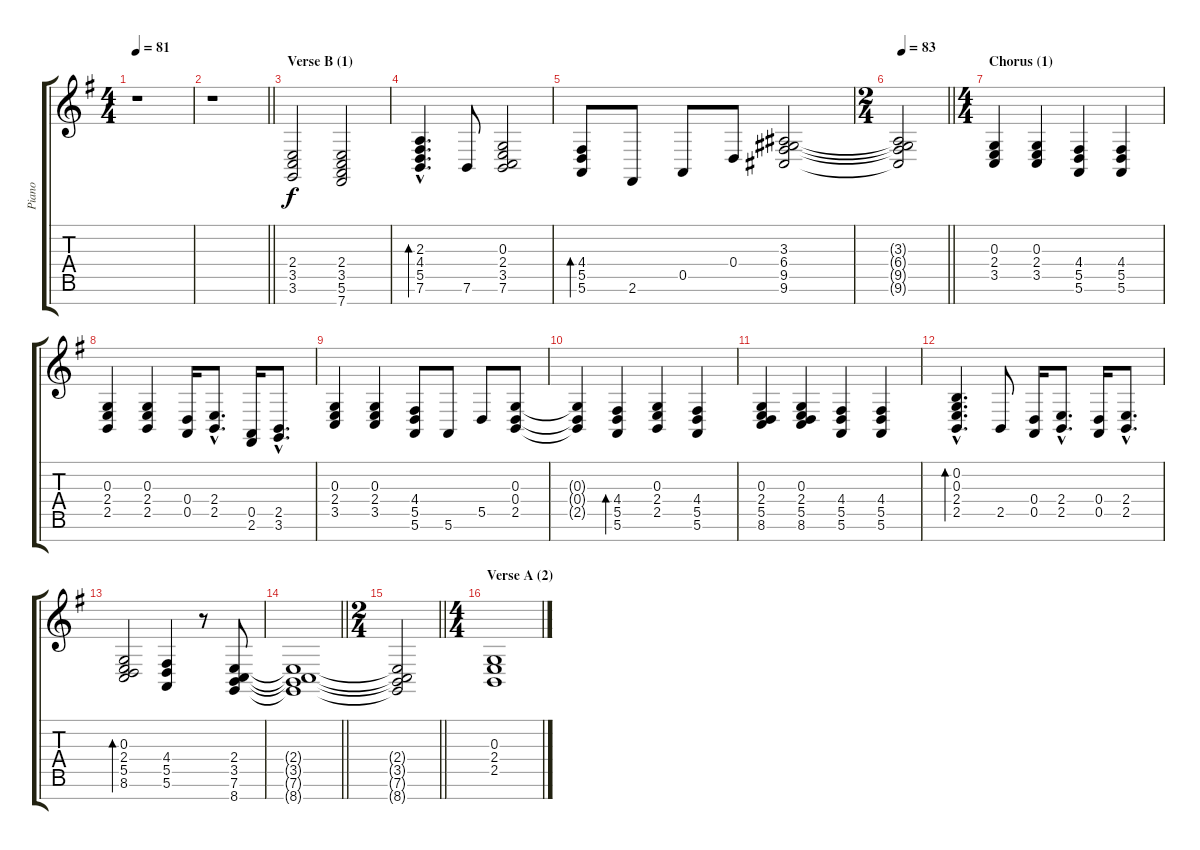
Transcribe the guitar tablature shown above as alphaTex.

\track ("Piano" "Piano") {instrument brightacousticpiano}
\staff {score tabs}
\tuning (E4 B3 G3 D3 A2 E2 B1) {hide}
\ts (4 4)
\tempo 81
\clef g2
\ks eminor
r.1{dy f} |
\barLineRight lightlight
r.1 |
\section ("" "Verse B (1)")
(2.4 3.5 3.6).2 (2.4 3.5 5.6 7.7).2 |
(2.3{hac} 4.4{hac} 5.5{hac} 7.6{hac}).4{d bd 120} 7.6.8 (0.3 2.4 3.5 7.6).2 |
(4.4 5.5 5.6).8{bd 120} 2.6.8 0.5.8 0.4.8 (3.3 6.4 9.5 9.6).2 |
\ts (2 4)
\tempo 83
\barLineRight lightlight
(3.3{t} 6.4{t} 9.5{t} 9.6{t}).2 |
\ts (4 4)
\section ("" "Chorus (1)")
(0.3 2.4 3.5).4 (0.3 2.4 3.5).4 (4.4 5.5 5.6).4 (4.4 5.5 5.6).4 |
(0.3 2.4 2.5).4 (0.3 2.4 2.5).4 (0.4 0.5).16 (2.4{hac} 2.5{hac}).8{d} (0.5 2.6).16 (2.5{hac} 3.6{hac}).8{d} |
(0.3 2.4 3.5).4 (0.3 2.4 3.5).4 (4.4 5.5 5.6).8 5.6.8 5.5.8 (0.3 0.4 2.5).8 |
(0.3{t} 0.4{t} 2.5{t}).4 (4.4 5.5 5.6).4{bd 120} (0.3 2.4 2.5).4 (4.4 5.5 5.6).4 |
(0.3 2.4 5.5 8.6).4 (0.3 2.4 5.5 8.6).4 (4.4 5.5 5.6).4 (4.4 5.5 5.6).4 |
(0.2{hac} 0.3{hac} 2.4{hac} 2.5{hac}).4{d bd 120} 2.5.8 (0.4 0.5).16 (2.4{hac} 2.5{hac}).8{d} (0.4 0.5).16 (2.4{hac} 2.5{hac}).8{d} |
(0.3 2.4 5.5 8.6).2{bd 120} (4.4 5.5 5.6).4 r.8 (2.4 3.5 7.6 8.7).8 |
\barLineRight lightlight
(2.4{t} 3.5{t} 7.6{t} 8.7{t}).1 |
\ts (2 4)
\barLineRight lightlight
(2.4{t} 3.5{t} 7.6{t} 8.7{t}).2 |
\ts (4 4)
\section ("" "Verse A (2)")
(0.3 2.4 2.5).1
